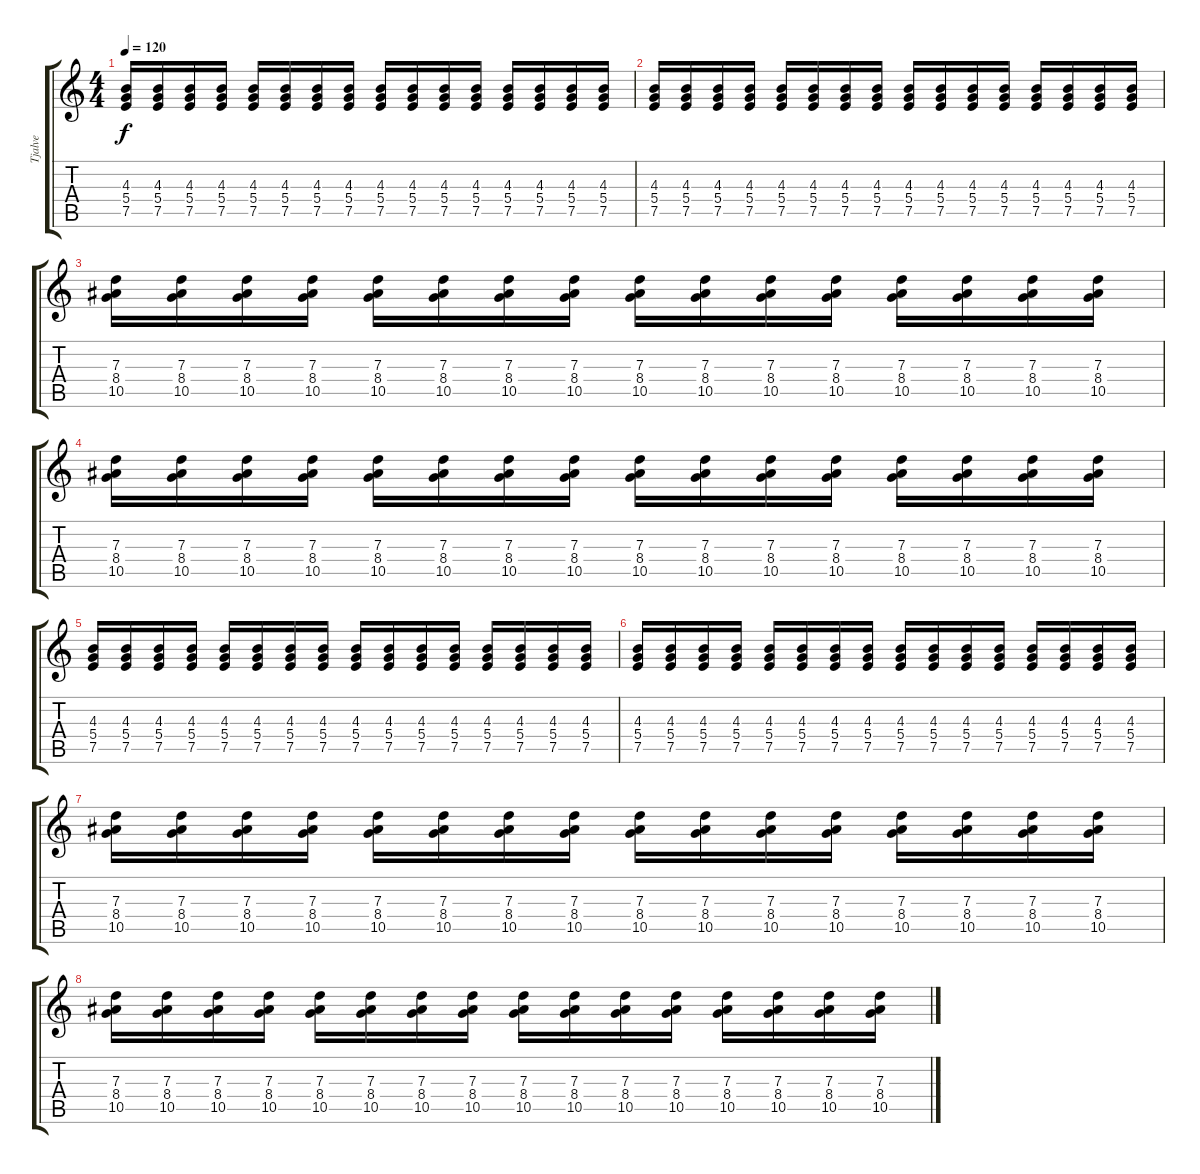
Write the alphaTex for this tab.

\track ("Tjalve" "Tjalve") {instrument distortionguitar}
\staff {score tabs}
\tuning (E4 B3 G3 D3 A2 E2) {hide}
\ts (4 4)
\tempo 120
\clef g2
\ks c
(4.3 5.4 7.5).16{dy f} (4.3 5.4 7.5).16 (4.3 5.4 7.5).16 (4.3 5.4 7.5).16 (4.3 5.4 7.5).16 (4.3 5.4 7.5).16 (4.3 5.4 7.5).16 (4.3 5.4 7.5).16 (4.3 5.4 7.5).16 (4.3 5.4 7.5).16 (4.3 5.4 7.5).16 (4.3 5.4 7.5).16 (4.3 5.4 7.5).16 (4.3 5.4 7.5).16 (4.3 5.4 7.5).16 (4.3 5.4 7.5).16 |
(4.3 5.4 7.5).16 (4.3 5.4 7.5).16 (4.3 5.4 7.5).16 (4.3 5.4 7.5).16 (4.3 5.4 7.5).16 (4.3 5.4 7.5).16 (4.3 5.4 7.5).16 (4.3 5.4 7.5).16 (4.3 5.4 7.5).16 (4.3 5.4 7.5).16 (4.3 5.4 7.5).16 (4.3 5.4 7.5).16 (4.3 5.4 7.5).16 (4.3 5.4 7.5).16 (4.3 5.4 7.5).16 (4.3 5.4 7.5).16 |
(7.3 8.4 10.5).16 (7.3 8.4 10.5).16 (7.3 8.4 10.5).16 (7.3 8.4 10.5).16 (7.3 8.4 10.5).16 (7.3 8.4 10.5).16 (7.3 8.4 10.5).16 (7.3 8.4 10.5).16 (7.3 8.4 10.5).16 (7.3 8.4 10.5).16 (7.3 8.4 10.5).16 (7.3 8.4 10.5).16 (7.3 8.4 10.5).16 (7.3 8.4 10.5).16 (7.3 8.4 10.5).16 (7.3 8.4 10.5).16 |
(7.3 8.4 10.5).16 (7.3 8.4 10.5).16 (7.3 8.4 10.5).16 (7.3 8.4 10.5).16 (7.3 8.4 10.5).16 (7.3 8.4 10.5).16 (7.3 8.4 10.5).16 (7.3 8.4 10.5).16 (7.3 8.4 10.5).16 (7.3 8.4 10.5).16 (7.3 8.4 10.5).16 (7.3 8.4 10.5).16 (7.3 8.4 10.5).16 (7.3 8.4 10.5).16 (7.3 8.4 10.5).16 (7.3 8.4 10.5).16 |
(4.3 5.4 7.5).16 (4.3 5.4 7.5).16 (4.3 5.4 7.5).16 (4.3 5.4 7.5).16 (4.3 5.4 7.5).16 (4.3 5.4 7.5).16 (4.3 5.4 7.5).16 (4.3 5.4 7.5).16 (4.3 5.4 7.5).16 (4.3 5.4 7.5).16 (4.3 5.4 7.5).16 (4.3 5.4 7.5).16 (4.3 5.4 7.5).16 (4.3 5.4 7.5).16 (4.3 5.4 7.5).16 (4.3 5.4 7.5).16 |
(4.3 5.4 7.5).16 (4.3 5.4 7.5).16 (4.3 5.4 7.5).16 (4.3 5.4 7.5).16 (4.3 5.4 7.5).16 (4.3 5.4 7.5).16 (4.3 5.4 7.5).16 (4.3 5.4 7.5).16 (4.3 5.4 7.5).16 (4.3 5.4 7.5).16 (4.3 5.4 7.5).16 (4.3 5.4 7.5).16 (4.3 5.4 7.5).16 (4.3 5.4 7.5).16 (4.3 5.4 7.5).16 (4.3 5.4 7.5).16 |
(7.3 8.4 10.5).16 (7.3 8.4 10.5).16 (7.3 8.4 10.5).16 (7.3 8.4 10.5).16 (7.3 8.4 10.5).16 (7.3 8.4 10.5).16 (7.3 8.4 10.5).16 (7.3 8.4 10.5).16 (7.3 8.4 10.5).16 (7.3 8.4 10.5).16 (7.3 8.4 10.5).16 (7.3 8.4 10.5).16 (7.3 8.4 10.5).16 (7.3 8.4 10.5).16 (7.3 8.4 10.5).16 (7.3 8.4 10.5).16 |
(7.3 8.4 10.5).16 (7.3 8.4 10.5).16 (7.3 8.4 10.5).16 (7.3 8.4 10.5).16 (7.3 8.4 10.5).16 (7.3 8.4 10.5).16 (7.3 8.4 10.5).16 (7.3 8.4 10.5).16 (7.3 8.4 10.5).16 (7.3 8.4 10.5).16 (7.3 8.4 10.5).16 (7.3 8.4 10.5).16 (7.3 8.4 10.5).16 (7.3 8.4 10.5).16 (7.3 8.4 10.5).16 (7.3 8.4 10.5).16
